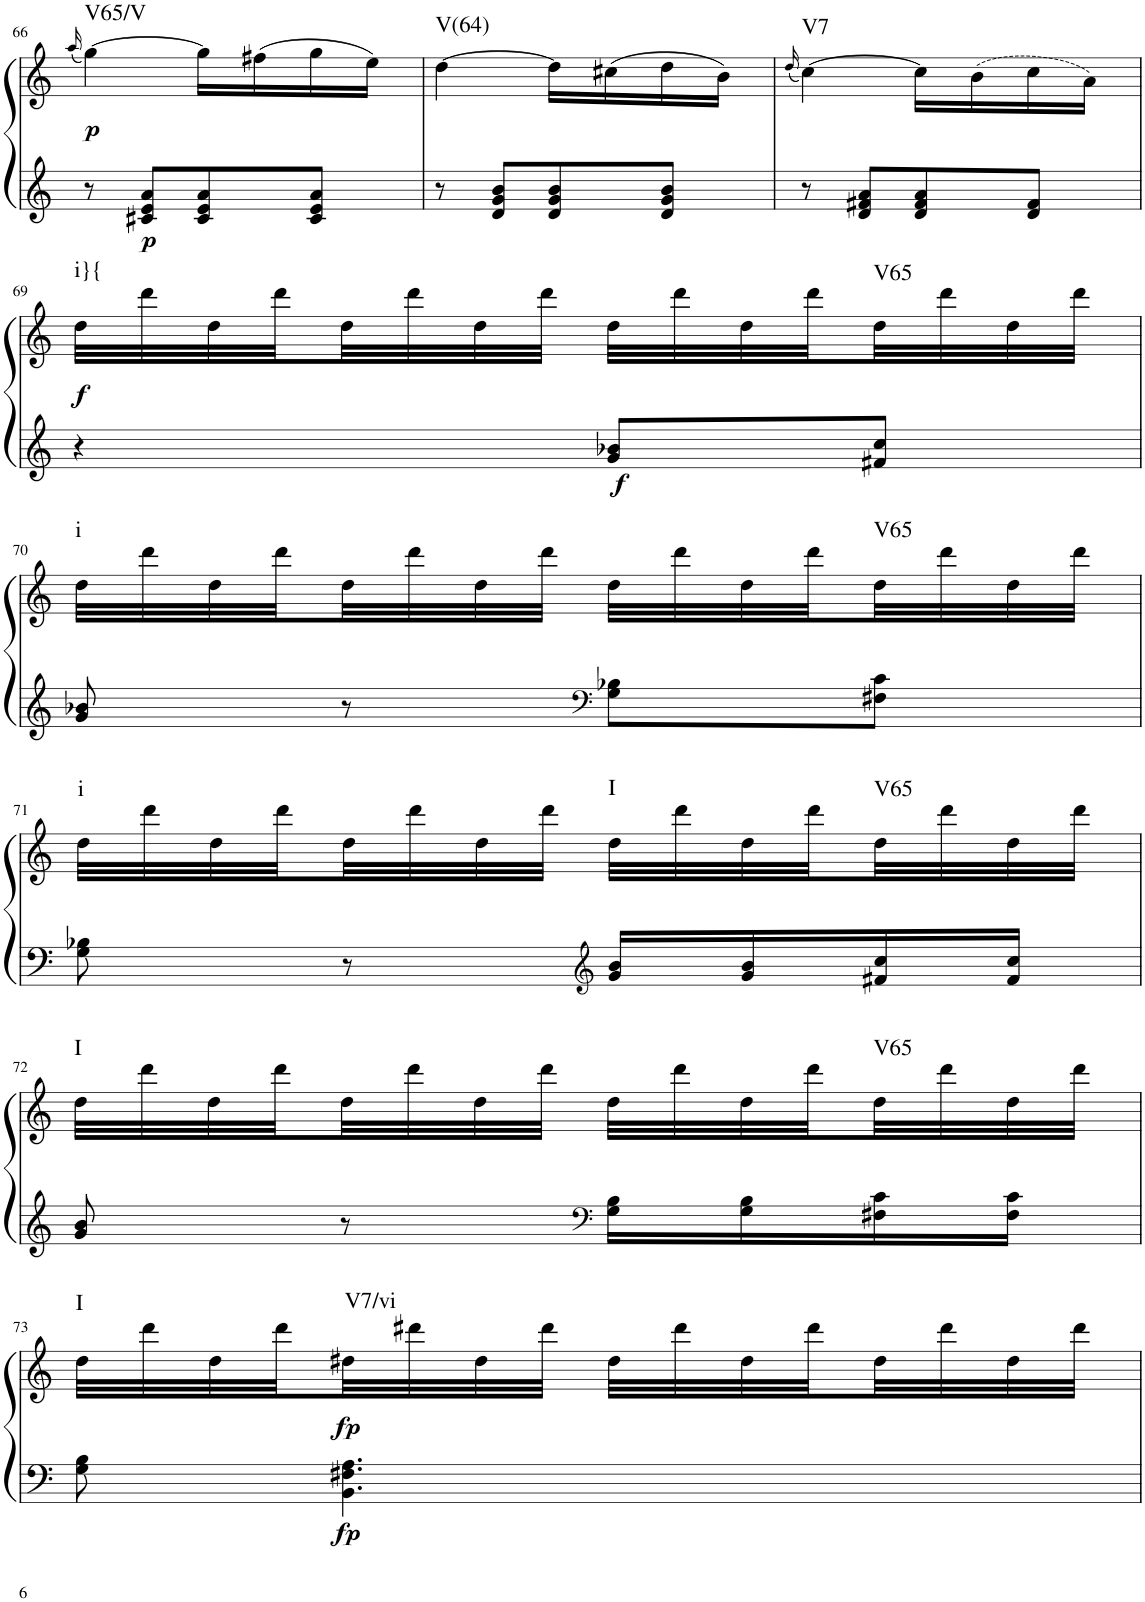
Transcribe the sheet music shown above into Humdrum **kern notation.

**kern	**kern	**dynam	**harte
*part1	*part1	*part1	*part1
*staff2	*staff1	*staff1/2	*
*I"Klavier linke Hand	*	*	*
!!LO:PB:g=z
*clefG2	*clefG2	*	*
*k[]	*k[]	*	*
*M2/4	*M2/4	*	*
=66	=66	=66	=66
.	(16qaa/	.	.
!	!	!LO:DY:b	!LO:H:kt=V65/V
8r	[4gg\)	p	N
!	!	!LO:DY:b=2	!
8c#X/ 8e/ 8a/L	.	p	.
8c#/ 8e/ 8a/	16gg\LL]	.	.
.	(16ff#X\	.	.
8c#/ 8e/ 8a/J	16gg\	.	.
.	16ee\JJ)	.	.
=67	=67	=67	=67
!	!	!	!LO:H:kt=V(64)
8r	[4dd\	.	N
8d/ 8g/ 8b/L	.	.	.
8d/ 8g/ 8b/	16dd\LL]	.	.
.	(16cc#X\	.	.
8d/ 8g/ 8b/J	16dd\	.	.
.	16b\JJ)	.	.
=68	=68	=68	=68
.	(16qdd/	.	.
!	!	!	!LO:H:kt=V7
8r	[4cc\)	.	N
8d/ 8f#X/ 8a/L	.	.	.
8d/ 8f#/ 8a/	16cc\LL]	.	.
.	(16b\	.	.
8d/ 8f#/J	16cc\	.	.
.	16a\JJ)	.	.
!!LO:LB:g=z
=69	=69	=69	=69
!	!	!LO:DY:b	!LO:H:kt=i}{
4r	32dd\LLL	f	N
.	32ddd\	.	.
.	32dd\	.	.
.	32ddd\	.	.
.	32dd\	.	.
.	32ddd\	.	.
.	32dd\	.	.
.	32ddd\JJJ	.	.
!	!	!LO:DY:b=2	!
8g/ 8b-X/L	32dd\LLL	f	.
.	32ddd\	.	.
.	32dd\	.	.
.	32ddd\	.	.
!	!	!	!LO:H:kt=V65
8f#X/ 8cc/J	32dd\	.	N
.	32ddd\	.	.
.	32dd\	.	.
.	32ddd\JJJ	.	.
!!LO:LB:g=z
=70	=70	=70	=70
!	!	!	!LO:H:kt=i
8g/ 8b-X/	32dd\LLL	.	N
.	32ddd\	.	.
.	32dd\	.	.
.	32ddd\	.	.
8r	32dd\	.	.
.	32ddd\	.	.
.	32dd\	.	.
.	32ddd\JJJ	.	.
*clefF4	*	*	*
8G\ 8B-X\L	32dd\LLL	.	.
.	32ddd\	.	.
.	32dd\	.	.
.	32ddd\	.	.
!	!	!	!LO:H:kt=V65
8F#X\ 8c\J	32dd\	.	N
.	32ddd\	.	.
.	32dd\	.	.
.	32ddd\JJJ	.	.
!!LO:LB:g=z
=71	=71	=71	=71
!	!	!	!LO:H:kt=i
8G\ 8B-X\	32dd\LLL	.	N
.	32ddd\	.	.
.	32dd\	.	.
.	32ddd\	.	.
8r	32dd\	.	.
.	32ddd\	.	.
.	32dd\	.	.
.	32ddd\JJJ	.	.
*clefG2	*	*	*
!	!	!	!LO:H:kt=I
16g/ 16b/LL	32dd\LLL	.	N
.	32ddd\	.	.
16g/ 16b/	32dd\	.	.
.	32ddd\	.	.
!	!	!	!LO:H:kt=V65
16f#X/ 16cc/	32dd\	.	N
.	32ddd\	.	.
16f#/ 16cc/JJ	32dd\	.	.
.	32ddd\JJJ	.	.
!!LO:LB:g=z
=72	=72	=72	=72
!	!	!	!LO:H:kt=I
8g/ 8b/	32dd\LLL	.	N
.	32ddd\	.	.
.	32dd\	.	.
.	32ddd\	.	.
8r	32dd\	.	.
.	32ddd\	.	.
.	32dd\	.	.
.	32ddd\JJJ	.	.
*clefF4	*	*	*
16G\ 16B\LL	32dd\LLL	.	.
.	32ddd\	.	.
16G\ 16B\	32dd\	.	.
.	32ddd\	.	.
!	!	!	!LO:H:kt=V65
16F#X\ 16c\	32dd\	.	N
.	32ddd\	.	.
16F#\ 16c\JJ	32dd\	.	.
.	32ddd\JJJ	.	.
!!LO:LB:g=z
=73	=73	=73	=73
!	!	!	!LO:H:kt=I
8G\ 8B\	32dd\LLL	.	N
.	32ddd\	.	.
.	32dd\	.	.
.	32ddd\	.	.
!	!	!LO:DY:b=2	!
!	!	!LO:DY:n=1:b	!LO:H:kt=V7/vi
4.BB\ 4.F#X\ 4.A\	32dd#X\	fp fp	N
.	32ddd#X\	.	.
.	32dd#\	.	.
.	32ddd#\JJJ	.	.
.	32dd#\LLL	.	.
.	32ddd#\	.	.
.	32dd#\	.	.
.	32ddd#\	.	.
.	32dd#\	.	.
.	32ddd#\	.	.
.	32dd#\	.	.
.	32ddd#\JJJ	.	.
=	=	=	=
*-	*-	*-	*-
